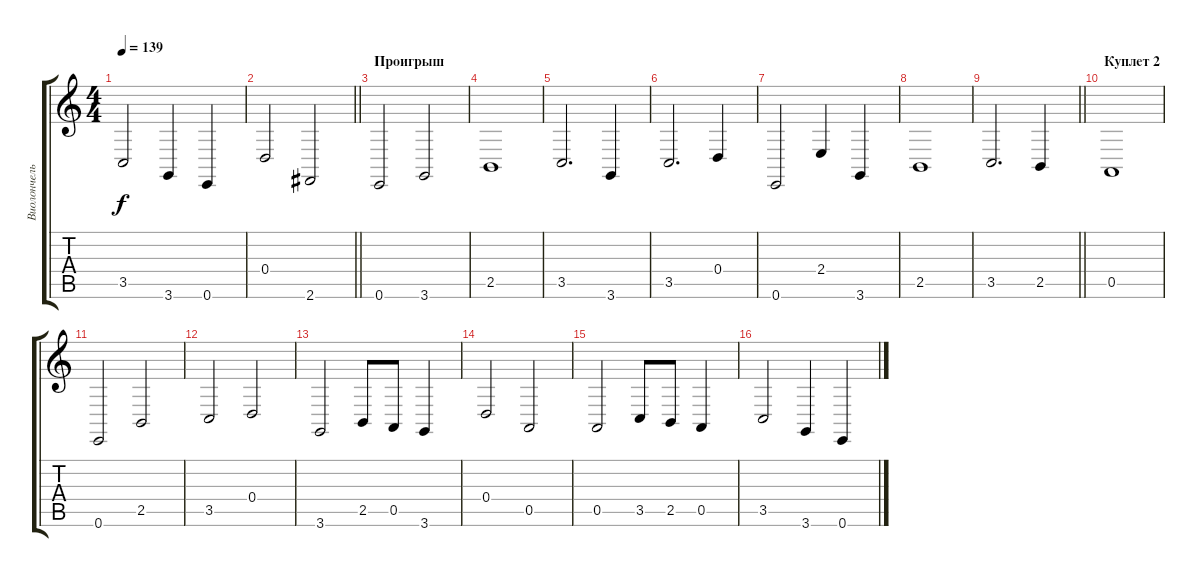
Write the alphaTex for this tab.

\track ("Виолончель" "Виолончель") {instrument stringensemble1}
\staff {score tabs}
\tuning (E4 B3 G3 D3 A2 E2) {hide}
\ts (4 4)
\tempo 139
\clef g2
\ks c
3.5.2{dy f} 3.6.4 0.6.4 |
\barLineRight lightlight
0.4.2 2.6.2 |
\section ("" "Проигрыш")
0.6.2 3.6.2 |
2.5.1 |
3.5.2{d} 3.6.4 |
3.5.2{d} 0.4.4 |
0.6.2 2.4.4 3.6.4 |
2.5.1 |
\barLineRight lightlight
3.5.2{d} 2.5.4 |
\section ("" "Куплет 2")
0.5.1 |
0.6.2 2.5.2 |
3.5.2 0.4.2 |
3.6.2 2.5.8 0.5.8 3.6.4 |
0.4.2 0.5.2 |
0.5.2 3.5.8 2.5.8 0.5.4 |
3.5.2 3.6.4 0.6.4
